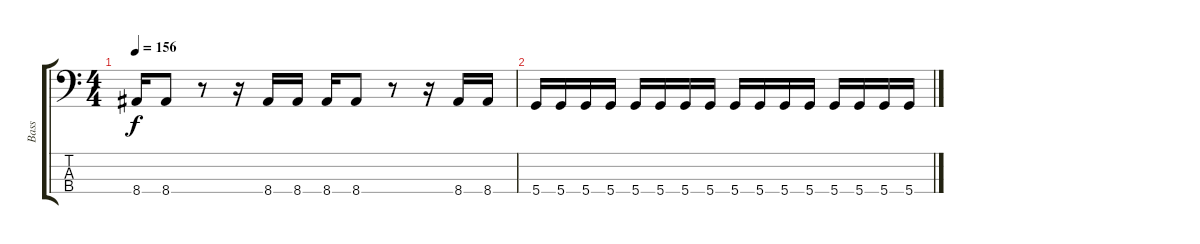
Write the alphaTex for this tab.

\track ("Bass" "Bass") {instrument electricbasspick}
\staff {score tabs}
\tuning (G2 D2 A1 D1) {hide}
\ts (4 4)
\tempo 156
\clef f4
\ks c
8.4.16{dy f} 8.4.8 r.8 r.16 8.4.16 8.4.16 8.4.16 8.4.8 r.8 r.16 8.4.16 8.4.16 |
5.4.16 5.4.16 5.4.16 5.4.16 5.4.16 5.4.16 5.4.16 5.4.16 5.4.16 5.4.16 5.4.16 5.4.16 5.4.16 5.4.16 5.4.16 5.4.16
